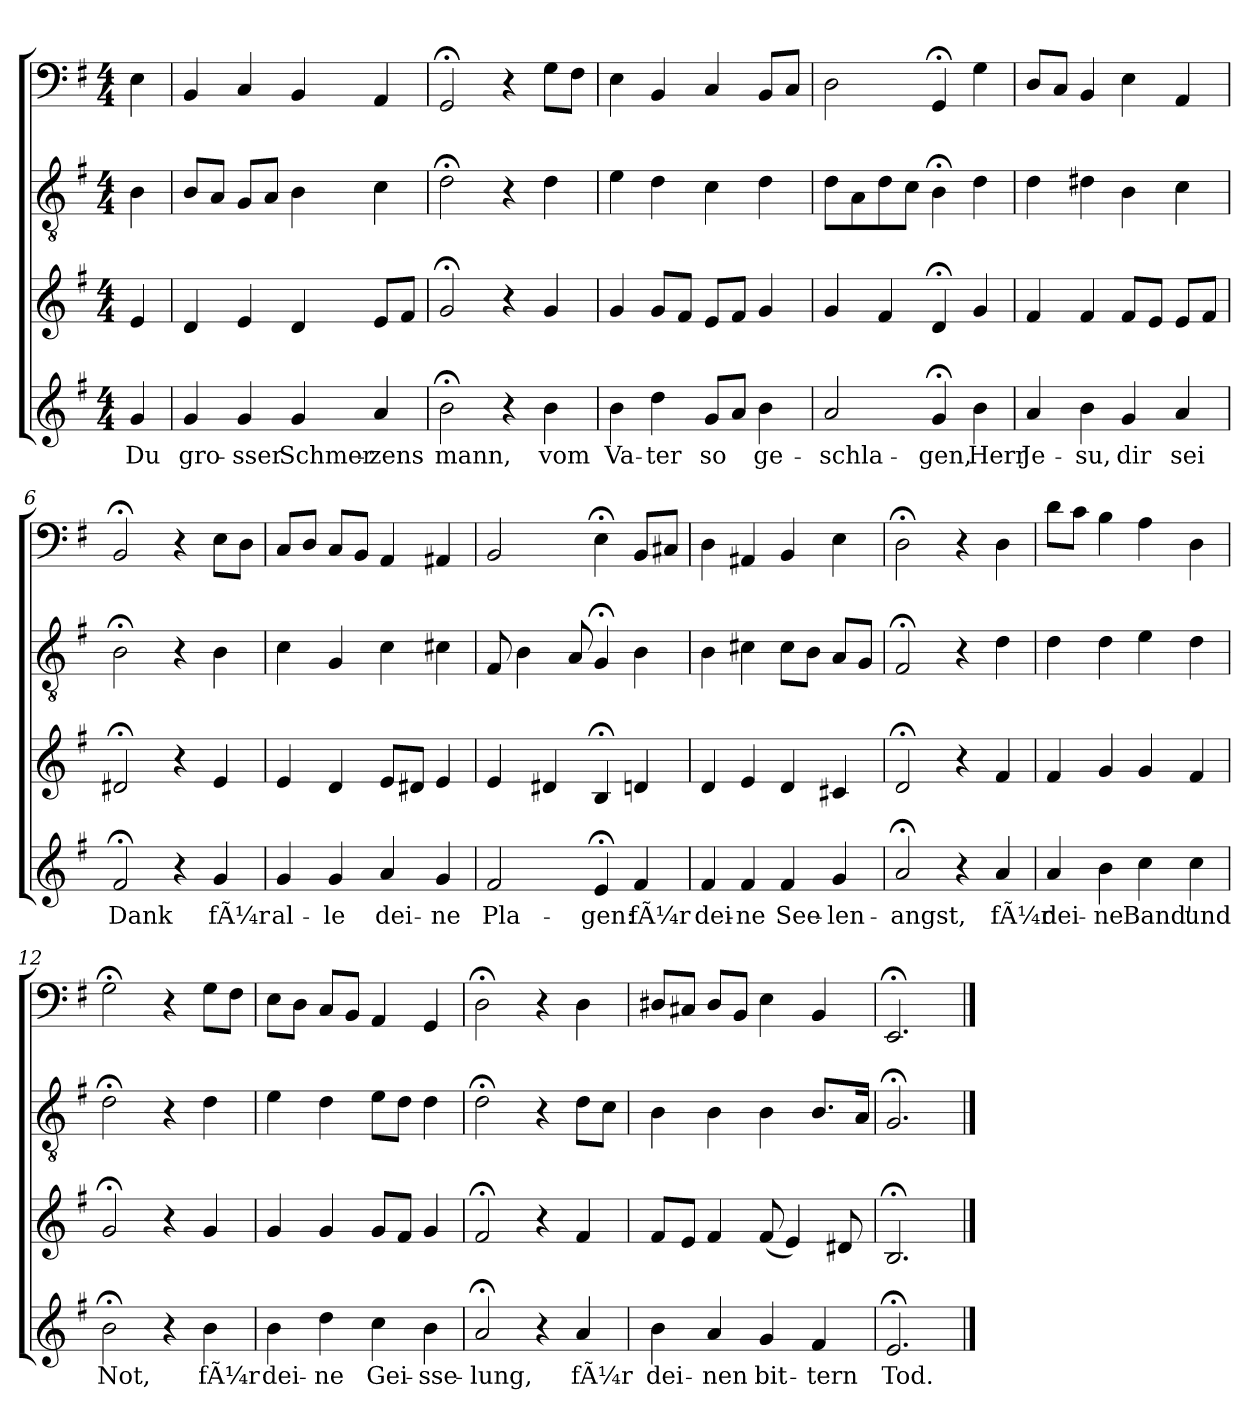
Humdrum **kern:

**kern	**text	**kern	**kern	**kern
*part4	*part4	*part3	*part2	*part1
*staff4	*staff4	*staff3	*staff2	*staff1
*clefG2	*	*clefG2	*clefGv2	*clefF4
*k[f#]	*	*k[f#]	*k[f#]	*k[f#]
*G:	*	*G:	*G:	*G:
*M4/4	*	*M4/4	*M4/4	*M4/4
=	=	=	=	=
4g	Du	4e	4B	4E
=1	=1	=1	=1	=1
4g	gro-	4d	8BL	4BB
.	.	.	8AJ	.
4g	-sser	4e	8GL	4C
.	.	.	8AJ	.
4g	Schmer-	4d	4B	4BB
4a	-zens	8eL	4c	4AA
.	.	8f#J	.	.
=2	=2	=2	=2	=2
2b;<	mann,	2g;<	2d;<	2GG;<
4r	.	4r	4r	4r
4b	vom	4g	4d	8GL
.	.	.	.	8F#J
=3	=3	=3	=3	=3
4b	Va-	4g	4e	4E
4dd	-ter	8gL	4d	4BB
.	.	8f#J	.	.
8gL	so	8eL	4c	4C
8aJ	.	8f#J	.	.
4b	ge-	4g	4d	8BBL
.	.	.	.	8CJ
=4	=4	=4	=4	=4
2a	-schla-	4g	8dL	2D
.	.	.	8A	.
.	.	4f#	8d	.
.	.	.	8cJ	.
4g;<	-gen,	4d;<	4B;<	4GG;<
4b	Herr	4g	4d	4G
=5	=5	=5	=5	=5
4a	Je-	4f#	4d	8DL
.	.	.	.	8CJ
4b	-su,	4f#	4d#X	4BB
4g	dir	8f#L	4B	4E
.	.	8eJ	.	.
4a	sei	8eL	4c	4AA
.	.	8f#J	.	.
=6	=6	=6	=6	=6
2f#;<	Dank	2d#X;<	2B;<	2BB;<
4r	.	4r	4r	4r
4g	fÃ¼r	4e	4B	8EL
.	.	.	.	8DJ
=7	=7	=7	=7	=7
4g	al-	4e	4c	8CL
.	.	.	.	8DJ
4g	-le	4d	4G	8CL
.	.	.	.	8BBJ
4a	dei-	8eL	4c	4AA
.	.	8d#XJ	.	.
4g	-ne	4e	4c#X	4AA#X
=8	=8	=8	=8	=8
2f#	Pla-	4e	8F#	2BB
.	.	.	4B	.
.	.	4d#X	.	.
.	.	.	8A	.
4e;<	-gen:	4B;<	4G;<	4E;<
4f#	fÃ¼r	4dn	4B	8BBL
.	.	.	.	8C#XJ
=9	=9	=9	=9	=9
4f#	dei-	4d	4B	4D
4f#	-ne	4e	4c#X	4AA#X
4f#	See-	4d	8c#L	4BB
.	.	.	8BJ	.
4g	-len-	4c#X	8AL	4E
.	.	.	8GJ	.
=10	=10	=10	=10	=10
2a;<	-angst,	2d;<	2F#;<	2D;<
4r	.	4r	4r	4r
4a	fÃ¼r	4f#	4d	4D
=11	=11	=11	=11	=11
4a	dei-	4f#	4d	8dL
.	.	.	.	8cJ
4b	-ne	4g	4d	4B
4cc	Band'	4g	4e	4A
4cc	und	4f#	4d	4D
=12	=12	=12	=12	=12
2b;<	Not,	2g;<	2d;<	2G;<
4r	.	4r	4r	4r
4b	fÃ¼r	4g	4d	8GL
.	.	.	.	8F#J
=13	=13	=13	=13	=13
4b	dei-	4g	4e	8EL
.	.	.	.	8DJ
4dd	-ne	4g	4d	8CL
.	.	.	.	8BBJ
4cc	Gei-	8gL	8eL	4AA
.	.	8f#J	8dJ	.
4b	-sse-	4g	4d	4GG
=14	=14	=14	=14	=14
2a;<	-lung,	2f#;<	2d;<	2D;<
4r	.	4r	4r	4r
4a	fÃ¼r	4f#	8dL	4D
.	.	.	8cJ	.
=15	=15	=15	=15	=15
4b	dei-	8f#L	4B	8D#XL
.	.	8eJ	.	8C#XJ
4a	-nen	4f#	4B	8D#L
.	.	.	.	8BBJ
4g	bit-	(8f#	4B	4E
.	.	4e)	.	.
4f#	-tern	.	8.BL	4BB
.	.	8d#X	.	.
.	.	.	16AJk	.
=16	=16	=16	=16	=16
2.e;<	Tod.	2.B;<	2.G;<	2.EE;<
==	==	==	==	==
*-	*-	*-	*-	*-
